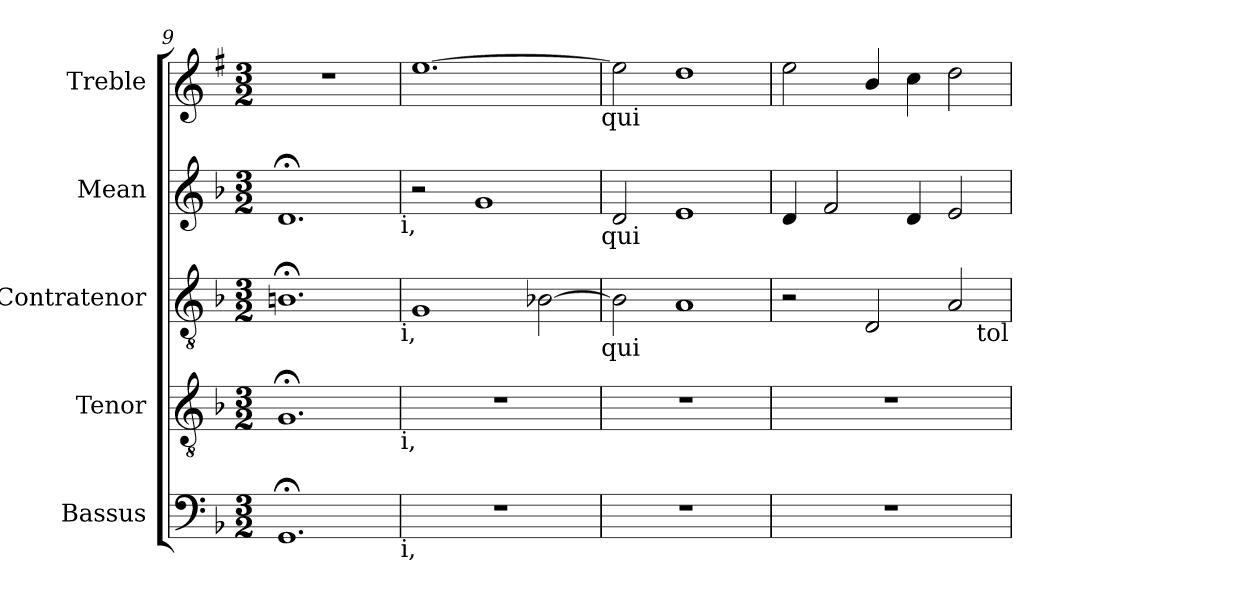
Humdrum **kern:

**kern	**kern	**kern	**kern	**kern
*part5	*part4	*part3	*part2	*part1
*staff5	*staff4	*staff3	*staff2	*staff1
*I"Bassus	*I"Tenor	*I"Contratenor	*I"Mean	*I"Treble
*I'B.	*I'T.	*I'Ct.	*I'M.	*I'Tr.
*clefF4	*clefGv2	*clefGv2	*clefG2	*clefG2
*ITrd7c12	*	*	*	*ITrd1c2
*k[b-]	*k[b-]	*k[b-]	*k[b-]	*k[b-]
*F:	*F:	*F:	*F:	*F:
*M3/2	*M3/2	*M3/2	*M3/2	*M3/2
=9	=9	=9	=9	=9
!	!	!	!	!LO:N:vis=1
1.GGG;	1.G;	1.Bn;<	1.d;	1.r
!	!	!	!LO:TX:b:t=i,	!
!	!	!LO:TX:b:t=i,	!	!
!	!LO:TX:b:t=i,	!	!	!
!LO:TX:b:t=i,	!	!	!	!
!!LO:PB:g=z
=10	=10	=10	=10	=10
1.r	1.r	1G	2r	[>1.dd
.	.	.	1g	.
.	.	[>2B-X\	.	.
!	!	!	!	!LO:TX:b:t=qui
!	!	!	!LO:TX:b:t=qui	!
!	!	!LO:TX:b:t=qui	!	!
=11	=11	=11	=11	=11
1.r	1.r	2B-\]	2d/	2dd\]
.	.	1A	1e	1cc
=12	=12	=12	=12	=12
1.r	1.r	2r	4d/	2dd\
.	.	.	2f/	.
.	.	2D/	.	4a/
.	.	.	4d/	4b-\
.	.	2A/	2e/	2cc\
!	!	!LO:TX:b:t=tol	!	!
=	=	=	=	=
*-	*-	*-	*-	*-
